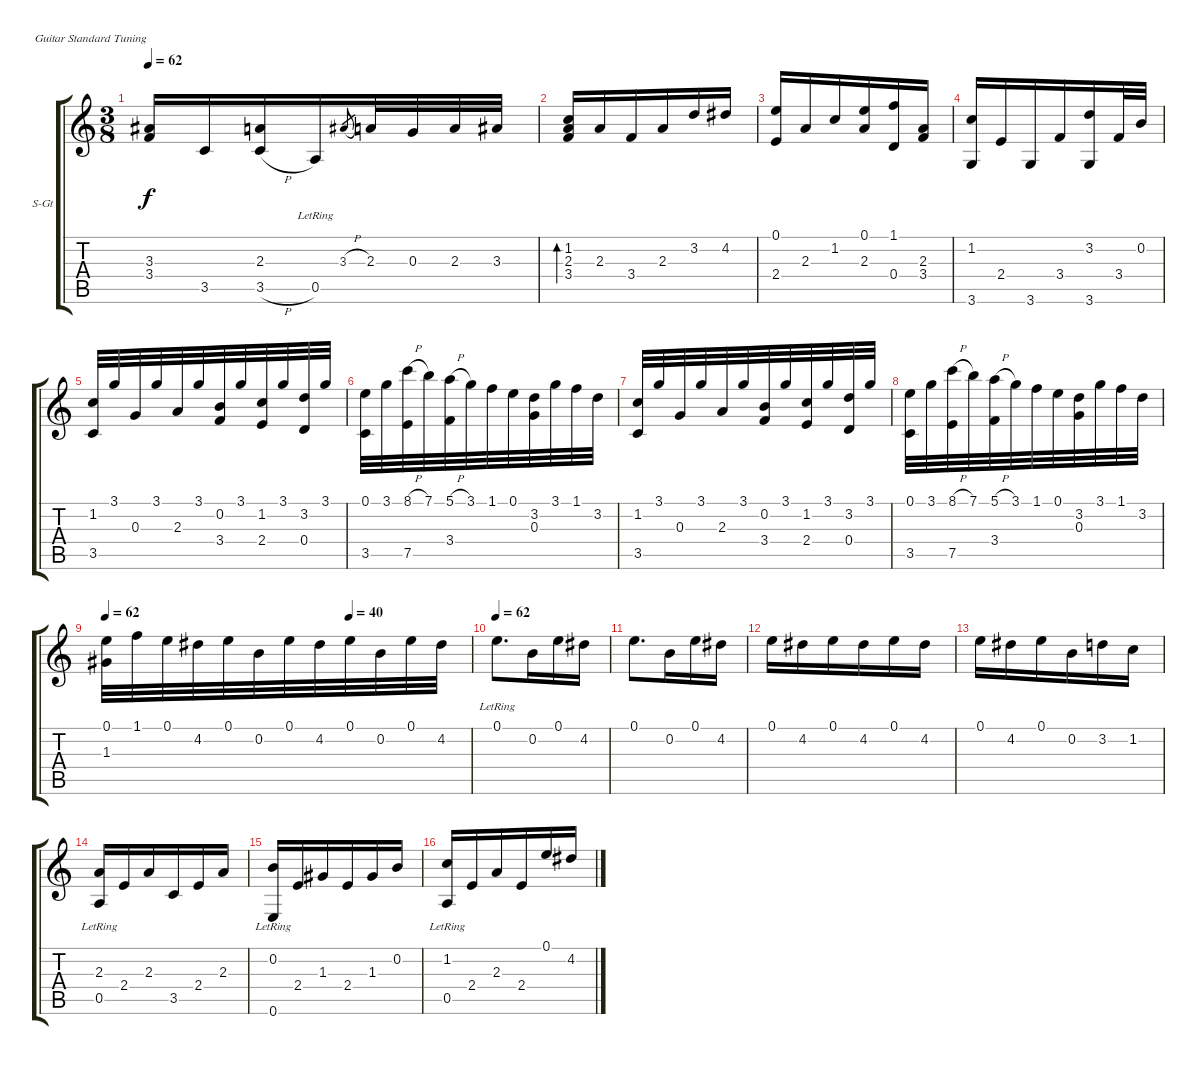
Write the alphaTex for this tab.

\bracketExtendMode groupsimilarinstruments
\firstSystemTrackNameOrientation horizontal
\otherSystemsTrackNameOrientation horizontal
\track ("Classiacal Guitar" "S-Gt") {instrument acousticgrandpiano}
\staff {score tabs}
\tuning (E4 B3 G3 D3 A2 E2)
\displaytranspose 12
\ts (3 8)
\tempo 62
\clef g2
\ks c
(3.3 3.4).16{dy f} 3.5.16 (2.3 3.5{h}).16 0.5{lr}.16 3.3{h}.8{gr} 2.3.32 0.3.32 2.3.32 3.3.32 |
(1.2 2.3 3.4).16{bd 60} 2.3.16 3.4.16 2.3.16 3.2.16 4.2.16 |
(0.1 2.4).16 2.3.16 1.2.16 (0.1 2.3).16 (1.1 0.4).16 (2.3 3.4).16 |
(1.2 3.6).16 2.4.16 3.6.16 3.4.16 (3.2 3.6).16 3.4.32 0.2.32 |
(1.2 3.5).32 3.1.32 0.3.32 3.1.32 2.3.32 3.1.32 (0.2 3.4).32 3.1.32 (1.2 2.4).32 3.1.32 (3.2 0.4).32 3.1.32 |
(0.1 3.5).32 3.1.32 (8.1{h} 7.5).32 7.1.32 (5.1{h} 3.4).32 3.1.32 1.1.32 0.1.32 (3.2 0.3).32 3.1.32 1.1.32 3.2.32 |
(1.2 3.5).32 3.1.32 0.3.32 3.1.32 2.3.32 3.1.32 (0.2 3.4).32 3.1.32 (1.2 2.4).32 3.1.32 (3.2 0.4).32 3.1.32 |
(0.1 3.5).32 3.1.32 (8.1{h} 7.5).32 7.1.32 (5.1{h} 3.4).32 3.1.32 1.1.32 0.1.32 (3.2 0.3).32 3.1.32 1.1.32 3.2.32 |
\tempo 62
\tempo (40 0.666667)
(0.1 1.3).32 1.1.32 0.1.32 4.2.32 0.1.32 0.2.32 0.1.32 4.2.32 0.1.32 0.2.32 0.1.32 4.2.32 |
\tempo 62
0.1{lr}.8{d} 0.2.16 0.1.16 4.2.16 |
0.1.8{d} 0.2.16 0.1.16 4.2.16 |
0.1.16 4.2.16 0.1.16 4.2.16 0.1.16 4.2.16 |
0.1.16 4.2.16 0.1.16 0.2.16 3.2.16 1.2.16 |
(2.3 0.5{lr}).16 2.4.16 2.3.16 3.5.16 2.4.16 2.3.16 |
(0.2 0.6{lr}).16 2.4.16 1.3.16 2.4.16 1.3.16 0.2.16 |
(1.2 0.5{lr}).16 2.4.16 2.3.16 2.4.16 0.1.16 4.2.16
